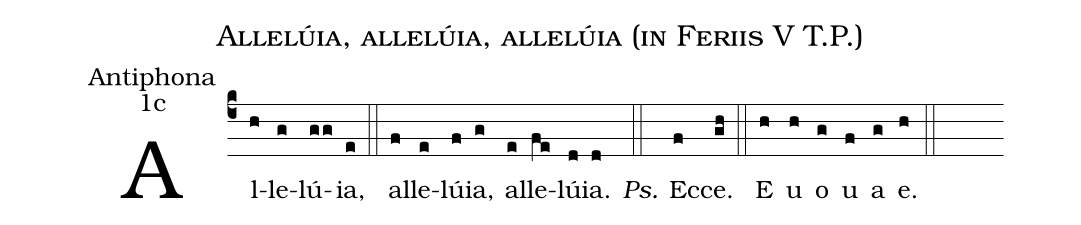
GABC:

name: Allelúia, allelúia, allelúia (in Feriis V T.P.);
office-part: Antiphona;
mode: 1c;
%%
(c4) Al(h)le(g)lú(gg)ia,(e) (::) al(f)le(e)lú(f)ia,(g) al(e)le(fe)lú(d)ia.(d) (::)
<i>Ps.</i> {E}c(f)ce.(gh) (::)
<eu> E(h) u(h) o(g) u(f) a(g) e.(h) </eu>(::)
